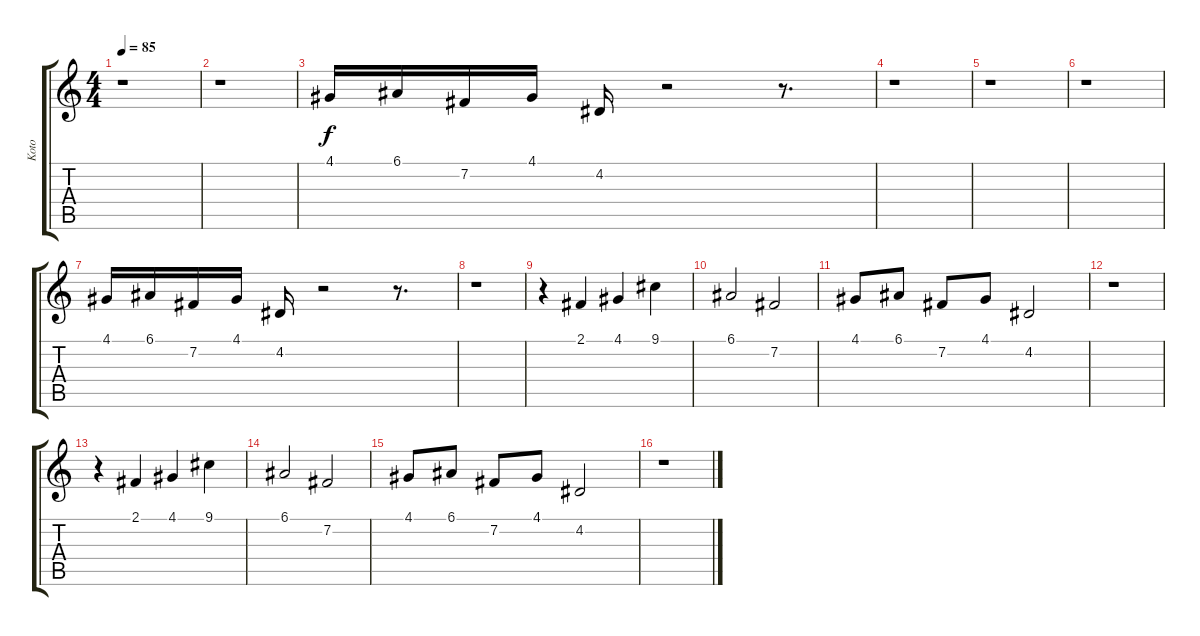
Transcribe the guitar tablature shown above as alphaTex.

\track ("Koto" "Koto") {instrument koto}
\staff {score tabs}
\tuning (E4 B3 G3 D3 A2 E2) {hide}
\ts (4 4)
\tempo 85
\clef g2
\ks c
r.1{dy f} |
r.1 |
4.1.16 6.1.16 7.2.16 4.1.16 4.2.16 r.2 r.8{d} |
r.1 |
r.1 |
r.1 |
4.1.16 6.1.16 7.2.16 4.1.16 4.2.16 r.2 r.8{d} |
r.1 |
r.4 2.1.4 4.1.4 9.1.4 |
6.1.2 7.2.2 |
4.1.8 6.1.8 7.2.8 4.1.8 4.2.2 |
r.1 |
r.4 2.1.4 4.1.4 9.1.4 |
6.1.2 7.2.2 |
4.1.8 6.1.8 7.2.8 4.1.8 4.2.2 |
r.1
